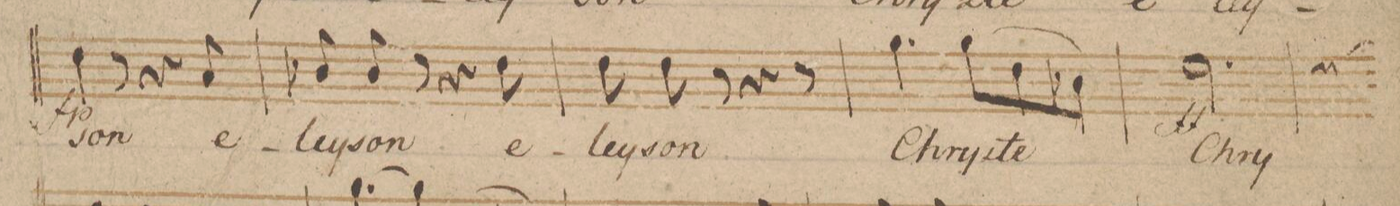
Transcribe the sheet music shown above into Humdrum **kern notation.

**kern	**text	**dynam
*I"Tenore.	*	*
*clefC4	*	*
*k[b-]	*	*
*M6/8	*	*
4c\	-son	fp
8r	.	.
4r	.	.
8G/	e-	.
=42	=42	=42
8A-X/	-ley-	.
8A-/	-son	.
8r	.	.
4r	.	.
8c\	e-	.
=43	=43	=43
8c\	-ley-	.
8c\	-son	.
8r	.	.
4r	.	.
8r	.	.
=44	=44	=44
4.f\	Chry-	.
(8f\L	-ste	.
8c\	.	.
8A-X\J)	.	.
=45	=45	=45
2.d\	Chry-	ff
=46	=46	=46
*-	*-	*-
